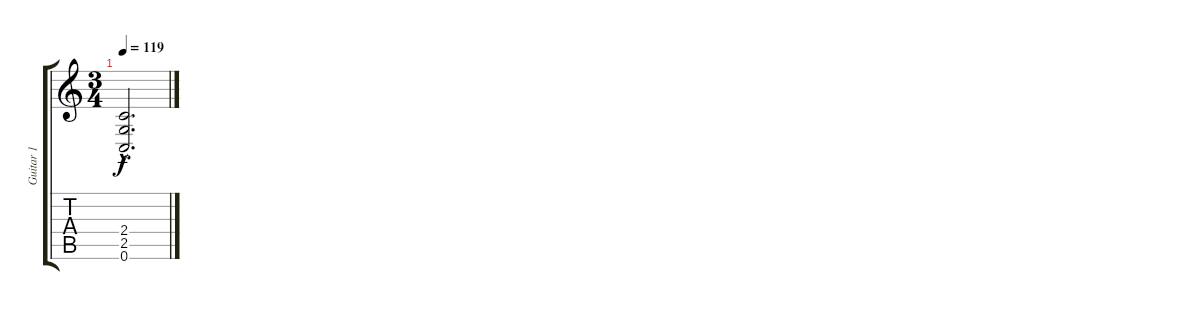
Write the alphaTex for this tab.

\track ("Guitar 1" "Guitar 1") {instrument distortionguitar}
\staff {score tabs}
\tuning (C4 G3 Eb3 Bb2 F2 C2) {hide}
\ts (3 4)
\tempo 119
\clef g2
\ks c
(2.4{hac t} 2.5{hac t} 0.6{hac t}).2{d dy f}
